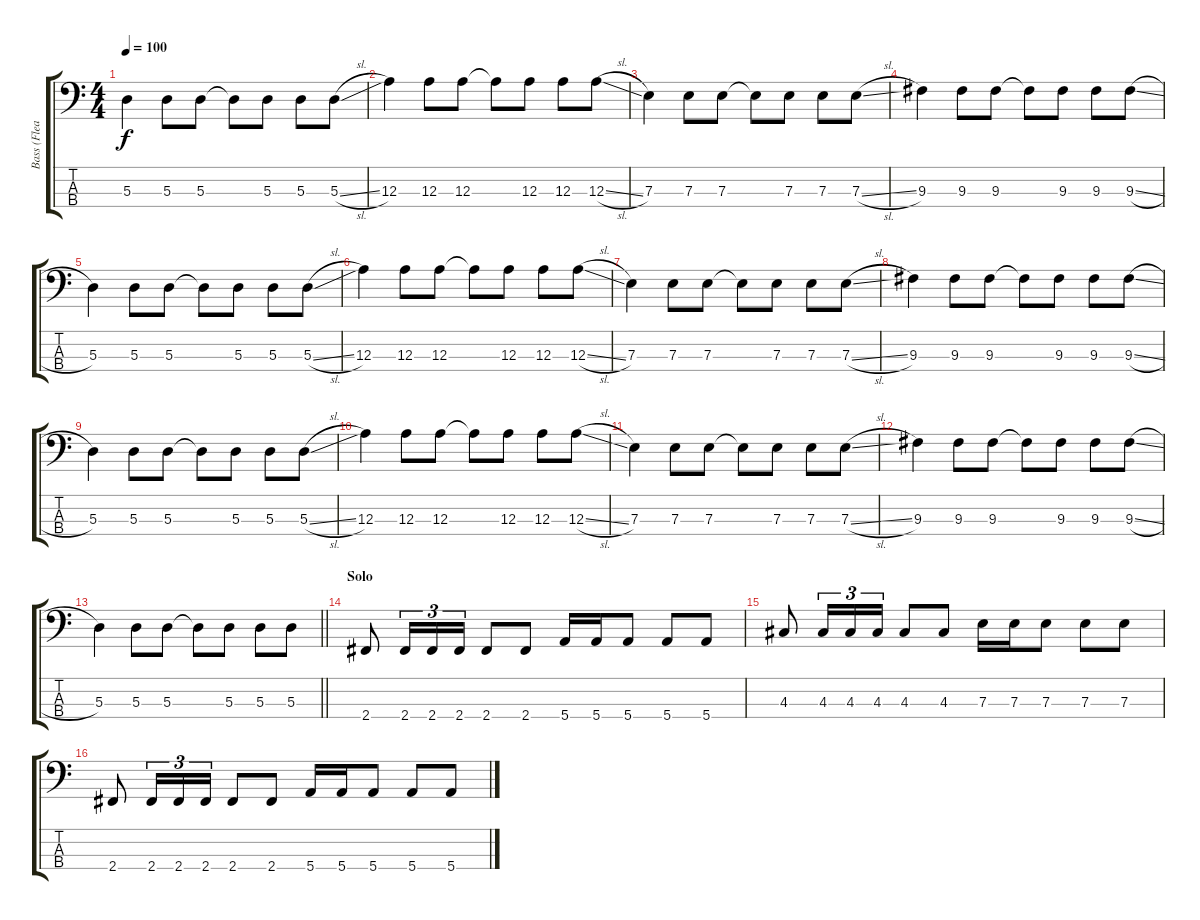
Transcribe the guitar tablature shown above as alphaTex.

\track ("Bass (Flea)" "Bass (Flea") {instrument electricbassfinger}
\staff {score tabs}
\tuning (G2 D2 A1 E1) {hide}
\ts (4 4)
\tempo 100
\clef f4
\ks c
5.3.4{dy f} 5.3.8 5.3.8 5.3{t}.8 5.3.8 5.3.8 5.3{sl}.8 |
12.3.4 12.3.8 12.3.8 12.3{t}.8 12.3.8 12.3.8 12.3{sl}.8 |
7.3.4 7.3.8 7.3.8 7.3{t}.8 7.3.8 7.3.8 7.3{sl}.8 |
9.3.4 9.3.8 9.3.8 9.3{t}.8 9.3.8 9.3.8 9.3{sl}.8 |
5.3.4 5.3.8 5.3.8 5.3{t}.8 5.3.8 5.3.8 5.3{sl}.8 |
12.3.4 12.3.8 12.3.8 12.3{t}.8 12.3.8 12.3.8 12.3{sl}.8 |
7.3.4 7.3.8 7.3.8 7.3{t}.8 7.3.8 7.3.8 7.3{sl}.8 |
9.3.4 9.3.8 9.3.8 9.3{t}.8 9.3.8 9.3.8 9.3{sl}.8 |
5.3.4 5.3.8 5.3.8 5.3{t}.8 5.3.8 5.3.8 5.3{sl}.8 |
12.3.4 12.3.8 12.3.8 12.3{t}.8 12.3.8 12.3.8 12.3{sl}.8 |
7.3.4 7.3.8 7.3.8 7.3{t}.8 7.3.8 7.3.8 7.3{sl}.8 |
9.3.4 9.3.8 9.3.8 9.3{t}.8 9.3.8 9.3.8 9.3{sl}.8 |
\barLineRight lightlight
5.3.4 5.3.8 5.3.8 5.3{t}.8 5.3.8 5.3.8 5.3.8 |
\section ("" "Solo")
2.4.8 2.4.16{tu (3 2)} 2.4.16{tu (3 2)} 2.4.16{tu (3 2)} 2.4.8 2.4.8 5.4.16 5.4.16 5.4.8 5.4.8 5.4.8 |
4.3.8 4.3.16{tu (3 2)} 4.3.16{tu (3 2)} 4.3.16{tu (3 2)} 4.3.8 4.3.8 7.3.16 7.3.16 7.3.8 7.3.8 7.3.8 |
2.4.8 2.4.16{tu (3 2)} 2.4.16{tu (3 2)} 2.4.16{tu (3 2)} 2.4.8 2.4.8 5.4.16 5.4.16 5.4.8 5.4.8 5.4.8
